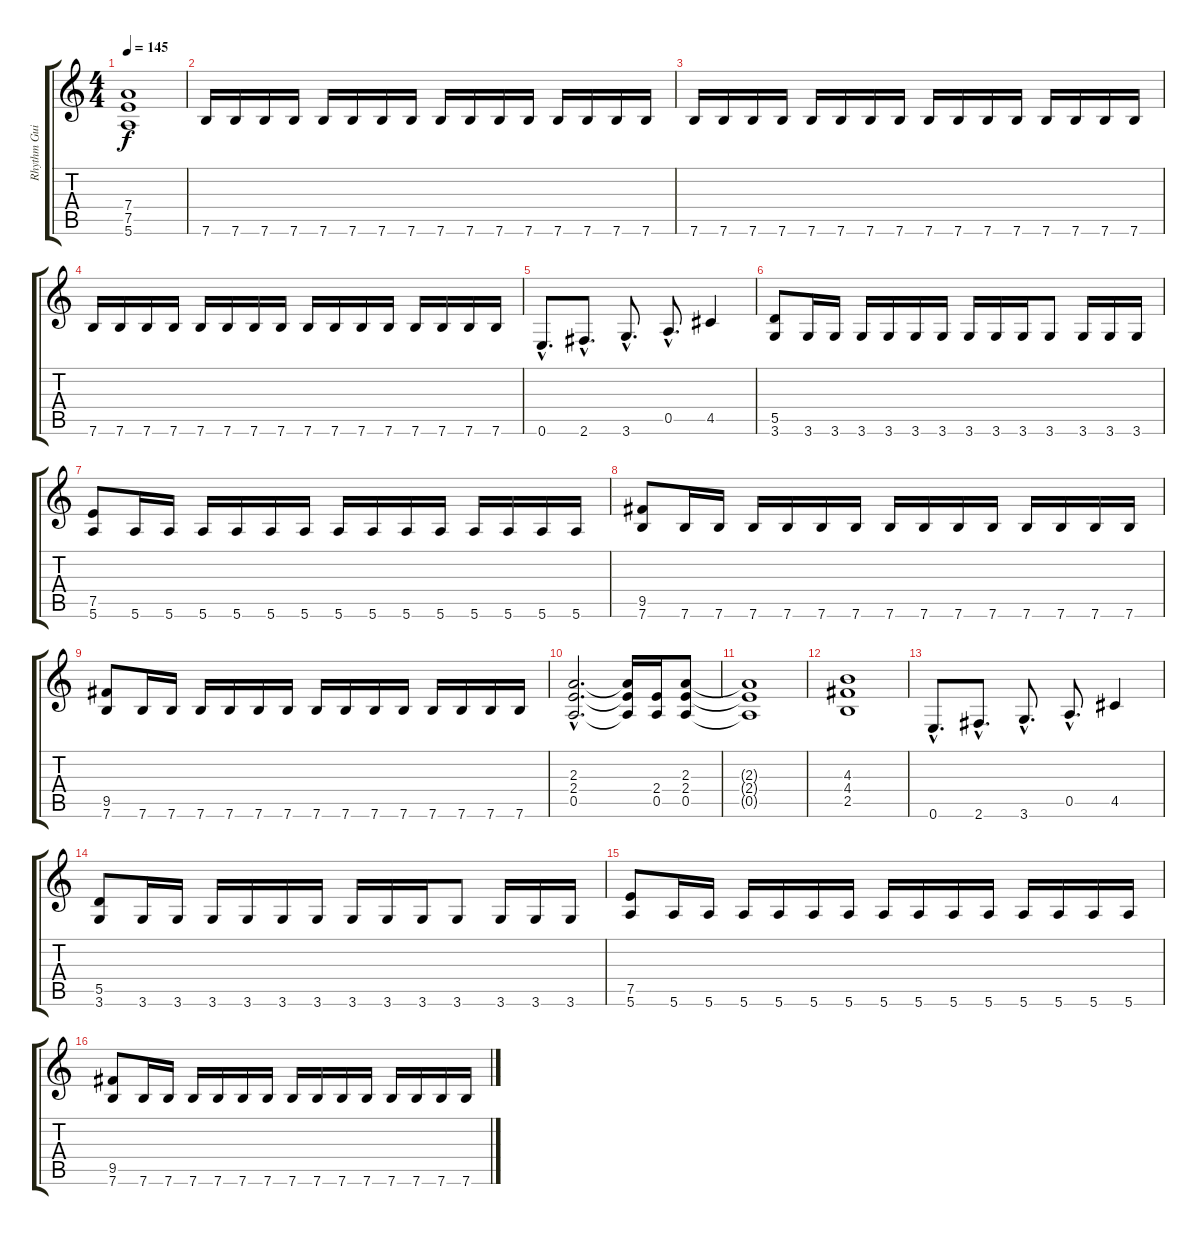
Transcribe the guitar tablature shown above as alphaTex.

\track ("Rhythm Guitar 1" "Rhythm Gui") {instrument distortionguitar}
\staff {score tabs}
\tuning (E4 B3 G3 D3 A2 E2) {hide}
\ts (4 4)
\tempo 145
\clef g2
\ks c
(7.4 7.5 5.6).1{dy f} |
7.6.16 7.6.16 7.6.16 7.6.16 7.6.16 7.6.16 7.6.16 7.6.16 7.6.16 7.6.16 7.6.16 7.6.16 7.6.16 7.6.16 7.6.16 7.6.16 |
7.6.16 7.6.16 7.6.16 7.6.16 7.6.16 7.6.16 7.6.16 7.6.16 7.6.16 7.6.16 7.6.16 7.6.16 7.6.16 7.6.16 7.6.16 7.6.16 |
7.6.16 7.6.16 7.6.16 7.6.16 7.6.16 7.6.16 7.6.16 7.6.16 7.6.16 7.6.16 7.6.16 7.6.16 7.6.16 7.6.16 7.6.16 7.6.16 |
0.6{hac}.8{d} 2.6{hac}.8{d} 3.6{hac}.8{d} 0.5{hac}.8{d} 4.5.4 |
(5.5 3.6).8 3.6.16 3.6.16 3.6.16 3.6.16 3.6.16 3.6.16 3.6.16 3.6.16 3.6.16 3.6.8 3.6.16 3.6.16 3.6.16 |
(7.5 5.6).8 5.6.16 5.6.16 5.6.16 5.6.16 5.6.16 5.6.16 5.6.16 5.6.16 5.6.16 5.6.16 5.6.16 5.6.16 5.6.16 5.6.16 |
(9.5 7.6).8 7.6.16 7.6.16 7.6.16 7.6.16 7.6.16 7.6.16 7.6.16 7.6.16 7.6.16 7.6.16 7.6.16 7.6.16 7.6.16 7.6.16 |
(9.5 7.6).8 7.6.16 7.6.16 7.6.16 7.6.16 7.6.16 7.6.16 7.6.16 7.6.16 7.6.16 7.6.16 7.6.16 7.6.16 7.6.16 7.6.16 |
(2.3{hac} 2.4{hac} 0.5{hac}).2{d} (2.3{t} 2.4{t} 0.5{t}).16 (2.4 0.5).16 (2.3 2.4 0.5).8 |
(2.3{t} 2.4{t} 0.5{t}).1 |
(4.3 4.4 2.5).1 |
0.6{hac}.8{d} 2.6{hac}.8{d} 3.6{hac}.8{d} 0.5{hac}.8{d} 4.5.4 |
(5.5 3.6).8 3.6.16 3.6.16 3.6.16 3.6.16 3.6.16 3.6.16 3.6.16 3.6.16 3.6.16 3.6.8 3.6.16 3.6.16 3.6.16 |
(7.5 5.6).8 5.6.16 5.6.16 5.6.16 5.6.16 5.6.16 5.6.16 5.6.16 5.6.16 5.6.16 5.6.16 5.6.16 5.6.16 5.6.16 5.6.16 |
(9.5 7.6).8 7.6.16 7.6.16 7.6.16 7.6.16 7.6.16 7.6.16 7.6.16 7.6.16 7.6.16 7.6.16 7.6.16 7.6.16 7.6.16 7.6.16
